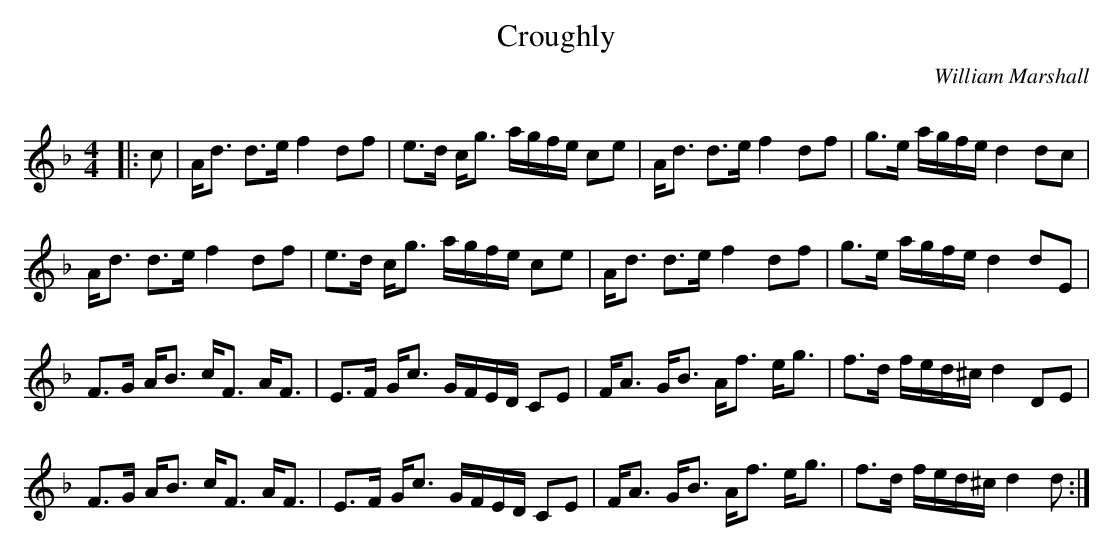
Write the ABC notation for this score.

X:1
T: Croughly
C:William Marshall
Q: 128
K:Dm
M:4/4
L:1/16
|:c2|Ad3 d3e f4 d2f2|e3d cg3 agfe c2e2|Ad3 d3e f4 d2f2|g3e agfe d4 d2c2|
Ad3 d3e f4 d2f2|e3d cg3 agfe c2e2|Ad3 d3e f4 d2f2|g3e agfe d4 d2E2|
F3G AB3 cF3 AF3|E3F Gc3 GFED C2E2|FA3 GB3 Af3 eg3|f3d fed^c d4 D2E2|
F3G AB3 cF3 AF3|E3F Gc3 GFED C2E2|FA3 GB3 Af3 eg3|f3d fed^c d4 d2:|
